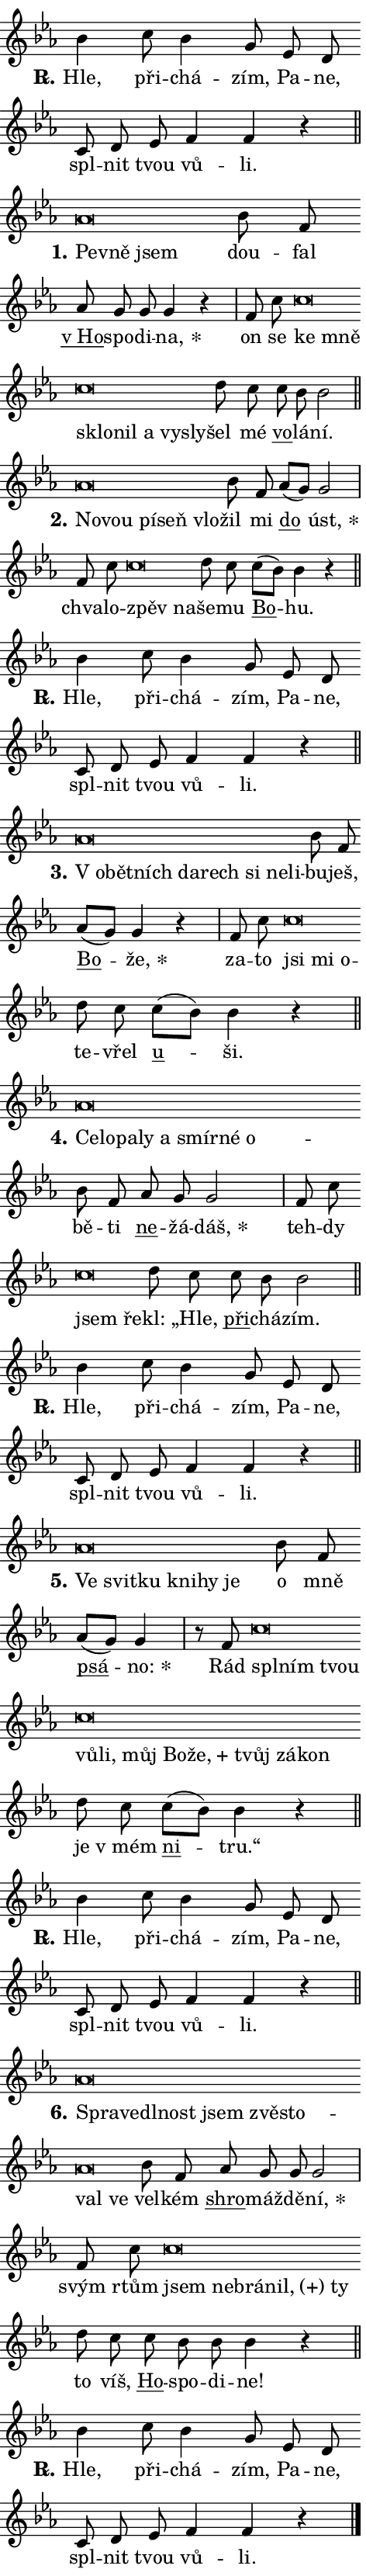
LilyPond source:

\version "2.24.0"
\header { tagline = "" }
\paper {
  indent = 0\cm
  top-margin = 0\cm
  right-margin = 0.13\cm % to fit lyric hyphens
  bottom-margin = 0\cm
  left-margin = 0\cm
  paper-width = 8\cm
  page-breaking = #ly:one-page-breaking
  system-system-spacing.basic-distance = #11
  score-system-spacing.basic-distance = #11
  ragged-last = ##f
}


%% Author: Thomas Morley
%% https://lists.gnu.org/archive/html/lilypond-user/2020-05/msg00002.html
#(define (line-position grob)
"Returns position of @var[grob} in current system:
   @code{'start}, if at first time-step
   @code{'end}, if at last time-step
   @code{'middle} otherwise
"
  (let* ((col (ly:item-get-column grob))
         (ln (ly:grob-object col 'left-neighbor))
         (rn (ly:grob-object col 'right-neighbor))
         (col-to-check-left (if (ly:grob? ln) ln col))
         (col-to-check-right (if (ly:grob? rn) rn col))
         (break-dir-left
           (and
             (ly:grob-property col-to-check-left 'non-musical #f)
             (ly:item-break-dir col-to-check-left)))
         (break-dir-right
           (and
             (ly:grob-property col-to-check-right 'non-musical #f)
             (ly:item-break-dir col-to-check-right))))
        (cond ((eqv? 1 break-dir-left) 'start)
              ((eqv? -1 break-dir-right) 'end)
              (else 'middle))))

#(define (tranparent-at-line-position vctor)
  (lambda (grob)
  "Relying on @code{line-position} select the relevant enry from @var{vctor}.
Used to determine transparency,"
    (case (line-position grob)
      ((end) (not (vector-ref vctor 0)))
      ((middle) (not (vector-ref vctor 1)))
      ((start) (not (vector-ref vctor 2))))))

noteHeadBreakVisibility =
#(define-music-function (break-visibility)(vector?)
"Makes @code{NoteHead}s transparent relying on @var{break-visibility}"
#{
  \override NoteHead.transparent =
    #(tranparent-at-line-position break-visibility)
#})

#(define delete-ledgers-for-transparent-note-heads
  (lambda (grob)
    "Reads whether a @code{NoteHead} is transparent.
If so this @code{NoteHead} is removed from @code{'note-heads} from
@var{grob}, which is supposed to be @code{LedgerLineSpanner}.
As a result ledgers are not printed for this @code{NoteHead}"
    (let* ((nhds-array (ly:grob-object grob 'note-heads))
           (nhds-list
             (if (ly:grob-array? nhds-array)
                 (ly:grob-array->list nhds-array)
                 '()))
           ;; Relies on the transparent-property being done before
           ;; Staff.LedgerLineSpanner.after-line-breaking is executed.
           ;; This is fragile ...
           (to-keep
             (remove
               (lambda (nhd)
                 (ly:grob-property nhd 'transparent #f))
               nhds-list)))
      ;; TODO find a better method to iterate over grob-arrays, similiar
      ;; to filter/remove etc for lists
      ;; For now rebuilt from scratch
      (set! (ly:grob-object grob 'note-heads)  '())
      (for-each
        (lambda (nhd)
          (ly:pointer-group-interface::add-grob grob 'note-heads nhd))
        to-keep))))

squashNotes = {
  \override NoteHead.X-extent = #'(-0.2 . 0.2)
  \override NoteHead.Y-extent = #'(-0.75 . 0)
  \override NoteHead.stencil =
    #(lambda (grob)
       (let ((pos (ly:grob-property grob 'staff-position)))
         (begin
           (if (< pos -7) (display "ERROR: Lower brevis then expected\n") (display ""))
           (if (<= pos -6) ly:text-interface::print ly:note-head::print))))
}
unSquashNotes = {
  \revert NoteHead.X-extent
  \revert NoteHead.Y-extent
  \revert NoteHead.stencil
}

hideNotes = \noteHeadBreakVisibility #begin-of-line-visible
unHideNotes = \noteHeadBreakVisibility #all-visible

% work-around for resetting accidentals
% https://lilypond.org/doc/v2.23/Documentation/notation/displaying-rhythms#unmetered-music
cadenzaMeasure = {
  \cadenzaOff
  \partial 1024 s1024
  \cadenzaOn
}

#(define-markup-command (accent layout props text) (markup?)
  "Underline accented syllable"
  (interpret-markup layout props
    #{\markup \override #'(offset . 4.3) \underline { #text }#}))

responsum = \markup \concat {
  "R" \hspace #-1.05 \path #0.1 #'((moveto 0 0.07) (lineto 0.9 0.8)) \hspace #0.05 "."
}

spaceSize = #0.6828661417322834 % exact space size for TeX Gyre Schola

\layout {
  \context {
    \Staff
    \remove "Time_signature_engraver"
    \override LedgerLineSpanner.after-line-breaking = #delete-ledgers-for-transparent-note-heads
  }
  \context {
    \Lyrics {
      \override LyricSpace.minimum-distance = \spaceSize
      \override LyricText.font-name = #"TeX Gyre Schola"
      \override LyricText.font-size = 1
      \override StanzaNumber.font-name = #"TeX Gyre Schola Bold"
      \override StanzaNumber.font-size = 1
    }
  }
  \context {
    \Score 
    \override NoteHead.text =
      #(lambda (grob) 
        (let ((pos (ly:grob-property grob 'staff-position)))
          #{\markup {
            \combine
              \halign #-0.55 \raise #(if (= pos -6) 0 0.5) \override #'(thickness . 2) \draw-line #'(3.2 . 0)
              \musicglyph "noteheads.sM1"
          }#}))
  }
}

% magnetic-lyrics.ily
%
%   written by
%     Jean Abou Samra <jean@abou-samra.fr>
%     Werner Lemberg <wl@gnu.org>
%
%   adapted by
%     Jiri Hon <jiri.hon@gmail.com>
%
% Version 2022-Apr-15

% https://www.mail-archive.com/lilypond-user@gnu.org/msg149350.html

#(define (Left_hyphen_pointer_engraver context)
   "Collect syllable-hyphen-syllable occurrences in lyrics and store
them in properties.  This engraver only looks to the left.  For
example, if the lyrics input is @code{foo -- bar}, it does the
following.

@itemize @bullet
@item
Set the @code{text} property of the @code{LyricHyphen} grob between
@q{foo} and @q{bar} to @code{foo}.

@item
Set the @code{left-hyphen} property of the @code{LyricText} grob with
text @q{foo} to the @code{LyricHyphen} grob between @q{foo} and
@q{bar}.
@end itemize

Use this auxiliary engraver in combination with the
@code{lyric-@/text::@/apply-@/magnetic-@/offset!} hook."
   (let ((hyphen #f)
         (text #f))
     (make-engraver
      (acknowledgers
       ((lyric-syllable-interface engraver grob source-engraver)
        (set! text grob)))
      (end-acknowledgers
       ((lyric-hyphen-interface engraver grob source-engraver)
        ;(when (not (grob::has-interface grob 'lyric-space-interface))
          (set! hyphen grob)));)
      ((stop-translation-timestep engraver)
       (when (and text hyphen)
         (ly:grob-set-object! text 'left-hyphen hyphen))
       (set! text #f)
       (set! hyphen #f)))))

#(define (lyric-text::apply-magnetic-offset! grob)
   "If the space between two syllables is less than the value in
property @code{LyricText@/.details@/.squash-threshold}, move the right
syllable to the left so that it gets concatenated with the left
syllable.

Use this function as a hook for
@code{LyricText@/.after-@/line-@/breaking} if the
@code{Left_@/hyphen_@/pointer_@/engraver} is active."
   (let ((hyphen (ly:grob-object grob 'left-hyphen #f)))
     (when hyphen
       (let ((left-text (ly:spanner-bound hyphen LEFT)))
         (when (grob::has-interface left-text 'lyric-syllable-interface)
           (let* ((common (ly:grob-common-refpoint grob left-text X))
                  (this-x-ext (ly:grob-extent grob common X))
                  (left-x-ext
                   (begin
                     ;; Trigger magnetism for left-text.
                     (ly:grob-property left-text 'after-line-breaking)
                     (ly:grob-extent left-text common X)))
                  ;; `delta` is the gap width between two syllables.
                  (delta (- (interval-start this-x-ext)
                            (interval-end left-x-ext)))
                  (details (ly:grob-property grob 'details))
                  (threshold (assoc-get 'squash-threshold details 0.2)))
             (when (< delta threshold)
               (let* (;; We have to manipulate the input text so that
                      ;; ligatures crossing syllable boundaries are not
                      ;; disabled.  For languages based on the Latin
                      ;; script this is essentially a beautification.
                      ;; However, for non-Western scripts it can be a
                      ;; necessity.
                      (lt (ly:grob-property left-text 'text))
                      (rt (ly:grob-property grob 'text))
                      (is-space (grob::has-interface hyphen 'lyric-space-interface))
                      (space (if is-space " " ""))
                      (extra-delta (if is-space spaceSize 0))
                      ;; Append new syllable.
                      (ltrt-space (if (and (string? lt) (string? rt))
                                (string-append lt space rt)
                                (make-concat-markup (list lt space rt))))
                      ;; Right-align `ltrt` to the right side.
                      (ltrt-space-markup (grob-interpret-markup
                               grob
                               (make-translate-markup
                                (cons (interval-length this-x-ext) 0)
                                (make-right-align-markup ltrt-space)))))
                 (begin
                   ;; Don't print `left-text`.
                   (ly:grob-set-property! left-text 'stencil #f)
                   ;; Set text and stencil (which holds all collected
                   ;; syllables so far) and shift it to the left.
                   (ly:grob-set-property! grob 'text ltrt-space)
                   (ly:grob-set-property! grob 'stencil ltrt-space-markup)
                   (ly:grob-translate-axis! grob (- (- delta extra-delta)) X))))))))))


#(define (lyric-hyphen::displace-bounds-first grob)
   ;; Make very sure this callback isn't triggered too early.
   (let ((left (ly:spanner-bound grob LEFT))
         (right (ly:spanner-bound grob RIGHT)))
     (ly:grob-property left 'after-line-breaking)
     (ly:grob-property right 'after-line-breaking)
     (ly:lyric-hyphen::print grob)))

squashThreshold = #0.4

\layout {
  \context {
    \Lyrics
    \consists #Left_hyphen_pointer_engraver
    \override LyricText.after-line-breaking =
      #lyric-text::apply-magnetic-offset!
    \override LyricHyphen.stencil = #lyric-hyphen::displace-bounds-first
    \override LyricText.details.squash-threshold = \squashThreshold
    \override LyricHyphen.minimum-distance = 0
    \override LyricHyphen.minimum-length = \squashThreshold
  }
}

squashText = \override LyricText.details.squash-threshold = 9999
unSquashText = \override LyricText.details.squash-threshold = \squashThreshold

leftText = \override LyricText.self-alignment-X = #LEFT
unLeftText = \revert LyricText.self-alignment-X

starOffset = #(lambda (grob) 
                (let ((x_offset (ly:self-alignment-interface::aligned-on-x-parent grob)))
                  (if (= x_offset 0) 0 (+ x_offset 1.2))))

star = #(define-music-function (syllable)(string?)
"Append star separator at the end of a syllable"
#{
  \once \override LyricText.X-offset = #starOffset
  \lyricmode { \markup {
    #syllable
    \override #'((font-name . "TeX Gyre Schola Bold")) \hspace #0.2 \lower #0.65 \larger "*"
  } }
#})

starAccent = #(define-music-function (syllable)(string?)
"Append star separator at the end of a syllable and make accent"
#{
  \once \override LyricText.X-offset = #starOffset
  \lyricmode { \markup {
    \accent #syllable
    \override #'((font-name . "TeX Gyre Schola Bold")) \hspace #0.2 \lower #0.65 \larger "*"
  } }
#})

breath = #(define-music-function (syllable)(string?)
"Append breathing indicator at the end of a syllable"
#{
  \lyricmode { \markup { #syllable "+" } }
#})

optionalBreath = #(define-music-function (syllable)(string?)
"Append optional breathing indicator at the end of a syllable"
#{
  \lyricmode { \markup { #syllable "(+)" } }
#})


\score {
    <<
        \new Voice = "melody" { \cadenzaOn \key es \major \relative { bes'4 c8 bes4 g8 \bar "" es d \bar "" c d es \bar "" f4 f r \cadenzaMeasure \bar "||" \break } }
        \new Lyrics \lyricsto "melody" { \lyricmode { \set stanza = \responsum
Hle, při -- chá -- zím, Pa -- ne, spl -- nit tvou vů -- li. } }
    >>
    \layout {}
}

\score {
    <<
        \new Voice = "melody" { \cadenzaOn \key es \major \relative { \squashNotes as'\breve*1/16 \hideNotes \breve*1/16 \breve*1/16 \bar "" \unHideNotes \unSquashNotes bes8 f \bar "" as g g g4 r \cadenzaMeasure \bar "|" f8 c' \bar "" \squashNotes c\breve*1/16 \hideNotes \breve*1/16 \bar "" \breve*1/16 \bar "" \breve*1/16 \bar "" \breve*1/16 \bar "" \breve*1/16 \breve*1/16 \bar "" \unHideNotes \unSquashNotes d8 c \bar "" c bes bes2 \cadenzaMeasure \bar "||" \break } }
        \new Lyrics \lyricsto "melody" { \lyricmode { \set stanza = "1."
\leftText Pev -- \squashText ně jsem \unLeftText \unSquashText dou -- fal \markup \accent "v Ho" -- spo -- di -- \star na, on se \leftText ke \squashText mně sklo -- nil a vy -- sly -- \unLeftText \unSquashText šel mé \markup \accent vo -- lá -- ní. } }
    >>
    \layout {}
}

\score {
    <<
        \new Voice = "melody" { \cadenzaOn \key es \major \relative { \squashNotes as'\breve*1/16 \hideNotes \breve*1/16 \bar "" \breve*1/16 \bar "" \breve*1/16 \breve*1/16 \bar "" \unHideNotes \unSquashNotes bes8 f \bar "" as[( g)] g2 \cadenzaMeasure \bar "|" f8 c' \bar "" \squashNotes c\breve*1/16 \hideNotes \breve*1/16 \bar "" \unHideNotes \unSquashNotes d8 c \bar "" c[( bes)] bes4 r \cadenzaMeasure \bar "||" \break } }
        \new Lyrics \lyricsto "melody" { \lyricmode { \set stanza = "2."
\leftText No -- \squashText vou pí -- seň vlo -- \unLeftText \unSquashText žil mi \markup \accent do \star úst, chva -- lo -- \leftText zpěv \squashText na -- \unLeftText \unSquashText še -- mu \markup \accent Bo -- hu. } }
    >>
    \layout {}
}

\score {
    <<
        \new Voice = "melody" { \cadenzaOn \key es \major \relative { bes'4 c8 bes4 g8 \bar "" es d \bar "" c d es \bar "" f4 f r \cadenzaMeasure \bar "||" \break } }
        \new Lyrics \lyricsto "melody" { \lyricmode { \set stanza = \responsum
Hle, při -- chá -- zím, Pa -- ne, spl -- nit tvou vů -- li. } }
    >>
    \layout {}
}

\score {
    <<
        \new Voice = "melody" { \cadenzaOn \key es \major \relative { \squashNotes as'\breve*1/16 \hideNotes \breve*1/16 \bar "" \breve*1/16 \bar "" \breve*1/16 \bar "" \breve*1/16 \bar "" \breve*1/16 \bar "" \breve*1/16 \breve*1/16 \bar "" \unHideNotes \unSquashNotes bes8 f \bar "" as[( g)] g4 r \cadenzaMeasure \bar "|" f8 c' \bar "" \squashNotes c\breve*1/16 \hideNotes \breve*1/16 \breve*1/16 \bar "" \unHideNotes \unSquashNotes d8 c \bar "" c[( bes)] bes4 r \cadenzaMeasure \bar "||" \break } }
        \new Lyrics \lyricsto "melody" { \lyricmode { \set stanza = "3."
\leftText "V o" -- \squashText bět -- ních da -- rech si ne -- li -- \unLeftText \unSquashText bu -- ješ, \markup \accent Bo -- \star že, za -- to \leftText jsi \squashText mi o -- \unLeftText \unSquashText te -- vřel \markup \accent u -- ši. } }
    >>
    \layout {}
}

\score {
    <<
        \new Voice = "melody" { \cadenzaOn \key es \major \relative { \squashNotes as'\breve*1/16 \hideNotes \breve*1/16 \bar "" \breve*1/16 \bar "" \breve*1/16 \bar "" \breve*1/16 \bar "" \breve*1/16 \bar "" \breve*1/16 \breve*1/16 \bar "" \unHideNotes \unSquashNotes bes8 f \bar "" as g g2 \cadenzaMeasure \bar "|" f8 c' \bar "" \squashNotes c\breve*1/16 \hideNotes \breve*1/16 \bar "" \unHideNotes \unSquashNotes d8 c \bar "" c bes bes2 \cadenzaMeasure \bar "||" \break } }
        \new Lyrics \lyricsto "melody" { \lyricmode { \set stanza = "4."
\leftText Ce -- \squashText lo -- pa -- ly a smír -- né o -- \unLeftText \unSquashText bě -- ti \markup \accent ne -- žá -- \star dáš, teh -- dy \leftText jsem \squashText ře -- \unLeftText \unSquashText kl: „Hle, \markup \accent při -- chá -- zím. } }
    >>
    \layout {}
}

\score {
    <<
        \new Voice = "melody" { \cadenzaOn \key es \major \relative { bes'4 c8 bes4 g8 \bar "" es d \bar "" c d es \bar "" f4 f r \cadenzaMeasure \bar "||" \break } }
        \new Lyrics \lyricsto "melody" { \lyricmode { \set stanza = \responsum
Hle, při -- chá -- zím, Pa -- ne, spl -- nit tvou vů -- li. } }
    >>
    \layout {}
}

\score {
    <<
        \new Voice = "melody" { \cadenzaOn \key es \major \relative { \squashNotes as'\breve*1/16 \hideNotes \breve*1/16 \bar "" \breve*1/16 \bar "" \breve*1/16 \bar "" \breve*1/16 \breve*1/16 \bar "" \unHideNotes \unSquashNotes bes8 f \bar "" as[( g)] g4 \cadenzaMeasure \bar "|" r8 f8 \squashNotes c'\breve*1/16 \hideNotes \breve*1/16 \bar "" \breve*1/16 \bar "" \breve*1/16 \bar "" \breve*1/16 \bar "" \breve*1/16 \bar "" \breve*1/16 \bar "" \breve*1/16 \bar "" \breve*1/16 \bar "" \breve*1/16 \breve*1/16 \bar "" \unHideNotes \unSquashNotes d8 c \bar "" c[( bes)] bes4 r \cadenzaMeasure \bar "||" \break } }
        \new Lyrics \lyricsto "melody" { \lyricmode { \set stanza = "5."
\leftText Ve \squashText svit -- ku kni -- hy je \unLeftText \unSquashText o mně \markup \accent psá -- \star no: Rád \leftText spl -- \squashText ním tvou vů -- li, můj Bo -- \breath "že," tvůj zá -- kon \unLeftText \unSquashText je "v mém" \markup \accent ni -- tru.“ } }
    >>
    \layout {}
}

\score {
    <<
        \new Voice = "melody" { \cadenzaOn \key es \major \relative { bes'4 c8 bes4 g8 \bar "" es d \bar "" c d es \bar "" f4 f r \cadenzaMeasure \bar "||" \break } }
        \new Lyrics \lyricsto "melody" { \lyricmode { \set stanza = \responsum
Hle, při -- chá -- zím, Pa -- ne, spl -- nit tvou vů -- li. } }
    >>
    \layout {}
}

\score {
    <<
        \new Voice = "melody" { \cadenzaOn \key es \major \relative { \squashNotes as'\breve*1/16 \hideNotes \breve*1/16 \bar "" \breve*1/16 \bar "" \breve*1/16 \bar "" \breve*1/16 \bar "" \breve*1/16 \bar "" \breve*1/16 \bar "" \breve*1/16 \breve*1/16 \bar "" \unHideNotes \unSquashNotes bes8 f \bar "" as g g g2 \cadenzaMeasure \bar "|" f8 c' \bar "" \squashNotes c\breve*1/16 \hideNotes \breve*1/16 \bar "" \breve*1/16 \bar "" \breve*1/16 \breve*1/16 \bar "" \unHideNotes \unSquashNotes d8 c \bar "" c bes bes bes4 r \cadenzaMeasure \bar "||" \break } }
        \new Lyrics \lyricsto "melody" { \lyricmode { \set stanza = "6."
\leftText Spra -- \squashText ve -- dl -- nost jsem zvě -- sto -- val ve \unLeftText \unSquashText vel -- kém \markup \accent shro -- máž -- dě -- \star ní, svým rtům \leftText jsem \squashText ne -- brá -- \optionalBreath nil, ty \unLeftText \unSquashText to víš, \markup \accent Ho -- spo -- di -- ne! } }
    >>
    \layout {}
}

\score {
    <<
        \new Voice = "melody" { \cadenzaOn \key es \major \relative { bes'4 c8 bes4 g8 \bar "" es d \bar "" c d es \bar "" f4 f r \cadenzaMeasure \bar "||" \break } \bar "|." }
        \new Lyrics \lyricsto "melody" { \lyricmode { \set stanza = \responsum
Hle, při -- chá -- zím, Pa -- ne, spl -- nit tvou vů -- li. } }
    >>
    \layout {}
}
